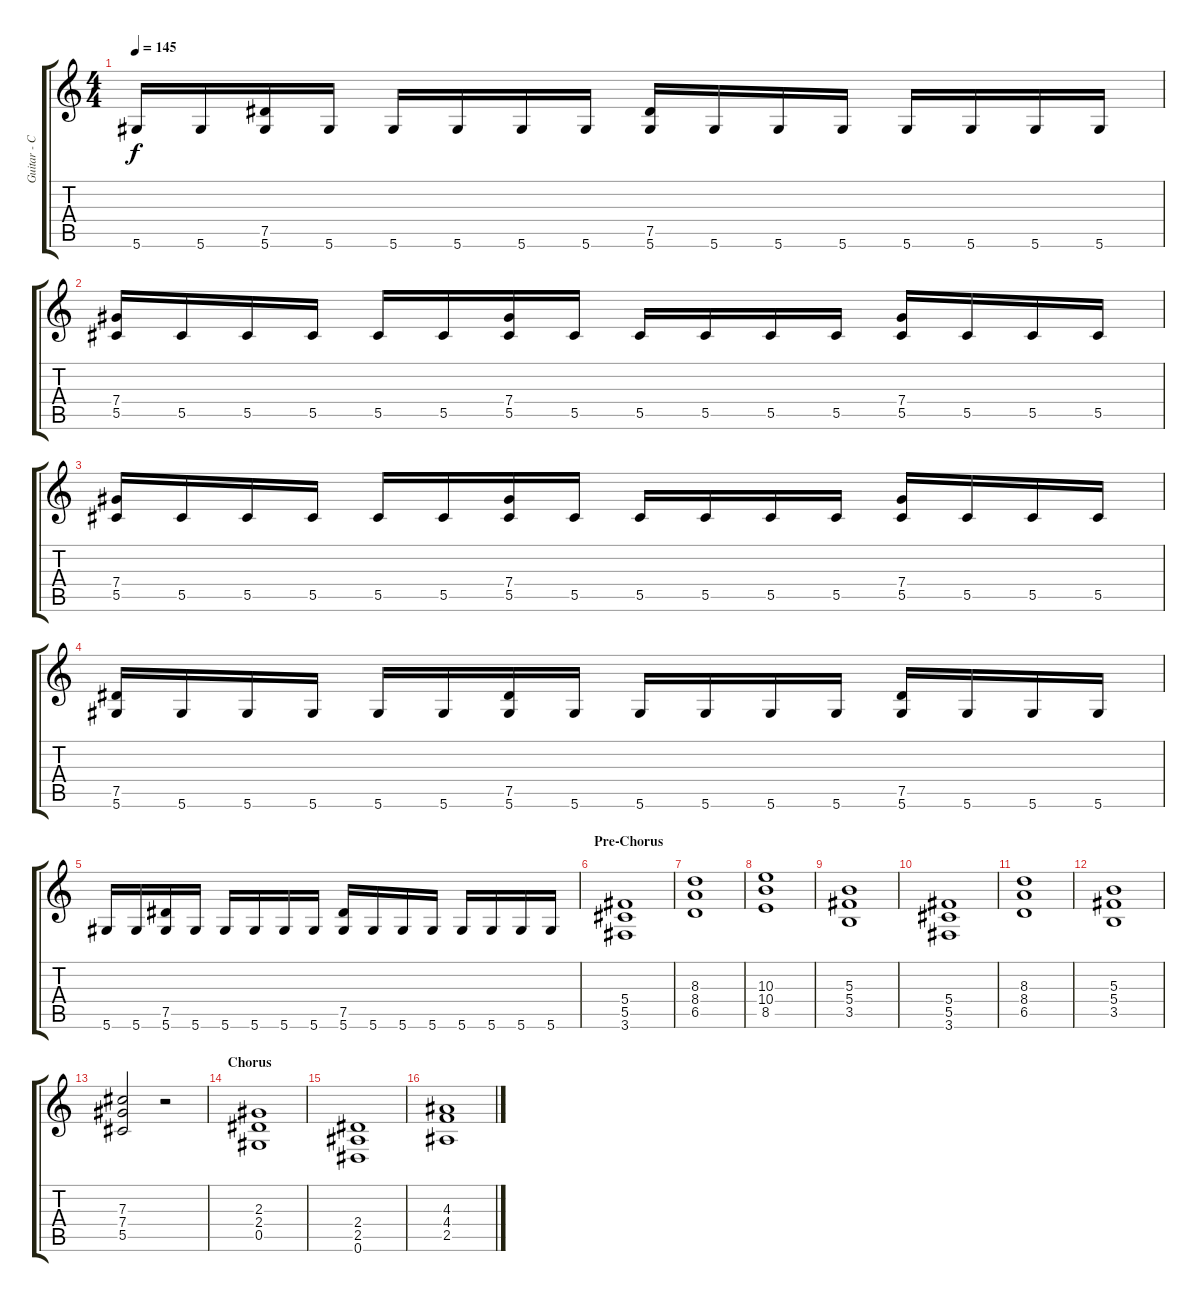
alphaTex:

\track ("Guitar - Chris Bay" "Guitar - C") {instrument distortionguitar}
\staff {score tabs}
\tuning (Eb4 Bb3 Gb3 Db3 Ab2 Eb2) {hide}
\ts (4 4)
\tempo 145
\clef g2
\ks c
5.6.16{dy f} 5.6.16 (7.5 5.6).16 5.6.16 5.6.16 5.6.16 5.6.16 5.6.16 (7.5 5.6).16 5.6.16 5.6.16 5.6.16 5.6.16 5.6.16 5.6.16 5.6.16 |
(7.4 5.5).16 5.5.16 5.5.16 5.5.16 5.5.16 5.5.16 (7.4 5.5).16 5.5.16 5.5.16 5.5.16 5.5.16 5.5.16 (7.4 5.5).16 5.5.16 5.5.16 5.5.16 |
(7.4 5.5).16 5.5.16 5.5.16 5.5.16 5.5.16 5.5.16 (7.4 5.5).16 5.5.16 5.5.16 5.5.16 5.5.16 5.5.16 (7.4 5.5).16 5.5.16 5.5.16 5.5.16 |
(7.5 5.6).16 5.6.16 5.6.16 5.6.16 5.6.16 5.6.16 (7.5 5.6).16 5.6.16 5.6.16 5.6.16 5.6.16 5.6.16 (7.5 5.6).16 5.6.16 5.6.16 5.6.16 |
5.6.16 5.6.16 (7.5 5.6).16 5.6.16 5.6.16 5.6.16 5.6.16 5.6.16 (7.5 5.6).16 5.6.16 5.6.16 5.6.16 5.6.16 5.6.16 5.6.16 5.6.16 |
\section ("" "Pre-Chorus")
(5.4 5.5 3.6).1 |
(8.3 8.4 6.5).1 |
(10.3 10.4 8.5).1 |
(5.3 5.4 3.5).1 |
(5.4 5.5 3.6).1 |
(8.3 8.4 6.5).1 |
(5.3 5.4 3.5).1 |
(7.3 7.4 5.5).2 r.2 |
\section ("" "Chorus")
(2.3 2.4 0.5).1 |
(2.4 2.5 0.6).1 |
(4.3 4.4 2.5).1
